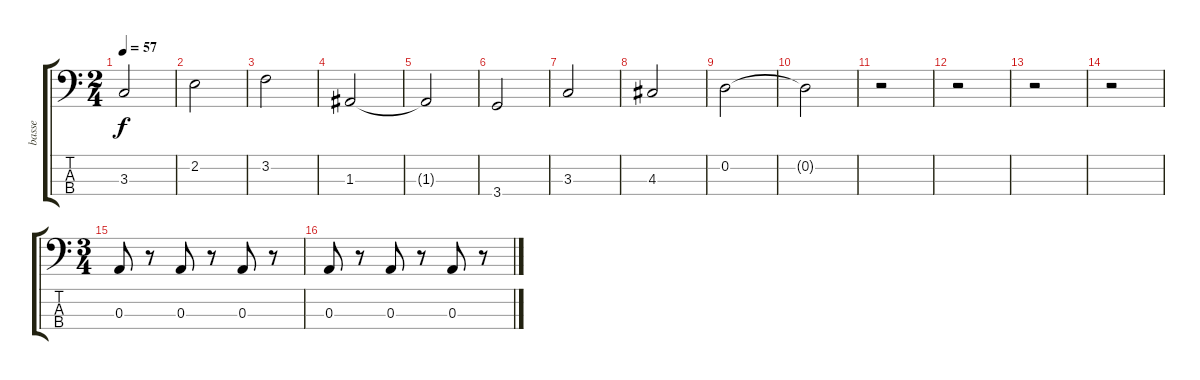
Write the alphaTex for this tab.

\track ("basse" "basse") {instrument contrabass}
\staff {score tabs}
\tuning (G2 D2 A1 E1) {hide}
\ts (2 4)
\tempo 57
\clef f4
\ks c
3.3.2{dy f} |
2.2.2 |
3.2.2 |
1.3.2 |
1.3{t}.2 |
3.4.2 |
3.3.2 |
4.3.2 |
0.2.2 |
0.2{t}.2 |
r.2 |
r.2 |
r.2 |
r.2 |
\ts (3 4)
0.3.8 r.8 0.3.8 r.8 0.3.8 r.8 |
0.3.8 r.8 0.3.8 r.8 0.3.8 r.8
